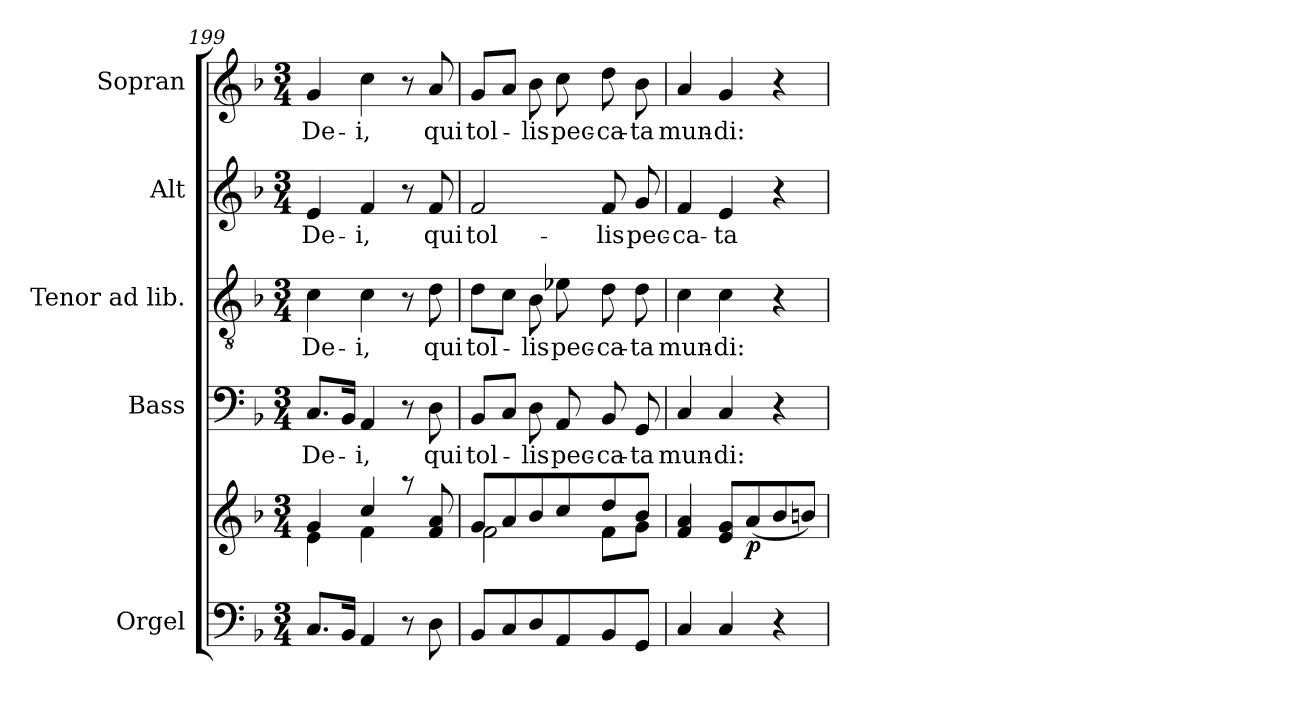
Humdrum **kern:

**kern	**kern	**dynam	**kern	**text	**kern	**text	**kern	**text	**kern	**text
*part5	*part5	*part5	*part4	*part4	*part3	*part3	*part2	*part2	*part1	*part1
*staff6	*staff5	*staff5/6	*staff4	*staff4	*staff3	*staff3	*staff2	*staff2	*staff1	*staff1
*I"Orgel	*	*	*I"Bass	*	*I"Tenor ad lib.	*	*I"Alt	*	*I"Sopran	*
*I'Org.	*	*	*I'B	*	*I'T	*	*I'A	*	*I'S	*
!!LO:PB:g=z
*clefF4	*clefG2	*	*clefF4	*	*clefGv2	*	*clefG2	*	*clefG2	*
*k[b-]	*k[b-]	*	*k[b-]	*	*k[b-]	*	*k[b-]	*	*k[b-]	*
*F:	*F:	*	*F:	*	*F:	*	*F:	*	*F:	*
*M3/4	*M3/4	*	*M3/4	*	*M3/4	*	*M3/4	*	*M3/4	*
=199	=199	=199	=199	=199	=199	=199	=199	=199	=199	=199
*	*^	*	*	*	*	*	*	*	*	*
!	!	!	!	!	!LO:LY:b	!	!LO:LY:b	!	!LO:LY:b	!	!LO:LY:b
8.C/L	4g/	4e\	.	8.C/L	De-	4c\	De-	4e/	De-	4g/	De-
16BB-/Jk	.	.	.	16BB-/Jk	.	.	.	.	.	.	.
!	!	!	!	!	!LO:LY:b	!	!LO:LY:b	!	!LO:LY:b	!	!LO:LY:b
4AA/	4cc/	4f\	.	4AA/	-i,	4c\	-i,	4f/	-i,	4cc\	-i,
8r	8raa	4ryy	.	8r	.	8r	.	8r	.	8r	.
!	!	!	!	!	!LO:LY:b	!	!LO:LY:b	!	!LO:LY:b	!	!LO:LY:b
8D\	8f/ 8a/	.	.	8D\	qui	8d\	qui	8f/	qui	8a/	qui
=200	=200	=200	=200	=200	=200	=200	=200	=200	=200	=200	=200
!	!	!	!	!	!LO:LY:b	!	!LO:LY:b	!	!LO:LY:b	!	!LO:LY:b
8BB-/L	8g/L	2f\	.	8BB-/L	tol-	8d\L	tol-	2f/	tol-	8g/L	tol-
8C/	8a/	.	.	8C/J	.	8c\J	.	.	.	8a/J	.
!	!	!	!	!	!LO:LY:b	!	!LO:LY:b	!	!	!	!LO:LY:b
8D/	8b-/	.	.	8D\	-lis	8B-\	-lis	.	.	8b-\	-lis
!	!	!	!	!	!LO:LY:b	!	!LO:LY:b	!	!	!	!LO:LY:b
8AA/	8cc/	.	.	8AA/	pec-	8e-X\	pec-	.	.	8cc\	pec-
!	!	!	!	!	!LO:LY:b	!	!LO:LY:b	!	!LO:LY:b	!	!LO:LY:b
8BB-/	8dd/	8f\L	.	8BB-/	-ca-	8d\	-ca-	8f/	-lis	8dd\	-ca-
!	!	!	!	!	!LO:LY:b	!	!LO:LY:b	!	!LO:LY:b	!	!LO:LY:b
8GG/J	8b-/J	8g\J	.	8GG/	-ta	8d\	-ta	8g/	pec-	8b-\	-ta
=201	=201	=201	=201	=201	=201	=201	=201	=201	=201	=201	=201
!	!	!	!	!	!LO:LY:b	!	!LO:LY:b	!	!LO:LY:b	!	!LO:LY:b
*	*v	*v	*	*	*	*	*	*	*	*	*
4C/	4f/ 4a/	.	4C/	mun-	4c\	mun-	4f/	-ca-	4a/	mun-
!	!	!	!	!LO:LY:b	!	!LO:LY:b	!	!LO:LY:b	!	!LO:LY:b
4C/	8e/ 8g/L	.	4C/	-di:	4c\	-di:	4e/	-ta	4g/	-di:
!	!	!LO:DY:b	!	!	!	!	!	!	!	!
.	(<8a/	p	.	.	.	.	.	.	.	.
4r	8b-/	.	4r	.	4r	.	4r	.	4r	.
.	8bn/J)	.	.	.	.	.	.	.	.	.
=	=	=	=	=	=	=	=	=	=	=
*-	*-	*-	*-	*-	*-	*-	*-	*-	*-	*-
